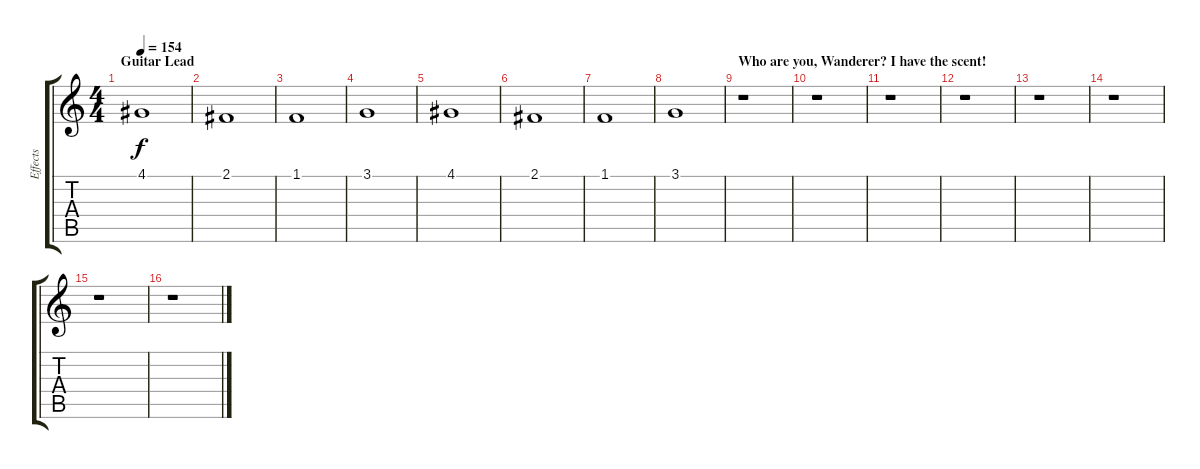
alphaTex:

\track ("Effects" "Effects") {instrument pad2warm}
\staff {score tabs}
\tuning (E4 B3 G3 D3 A2 E2) {hide}
\ts (4 4)
\section ("" "Guitar Lead")
\tempo 154
\clef g2
\ks c
4.1.1{dy f} |
2.1.1 |
1.1.1 |
3.1.1 |
4.1.1 |
2.1.1 |
1.1.1 |
3.1.1 |
\section ("" "Who are you, Wanderer? I have the scent!")
r.1 |
r.1 |
r.1 |
r.1 |
r.1 |
r.1 |
r.1 |
r.1
